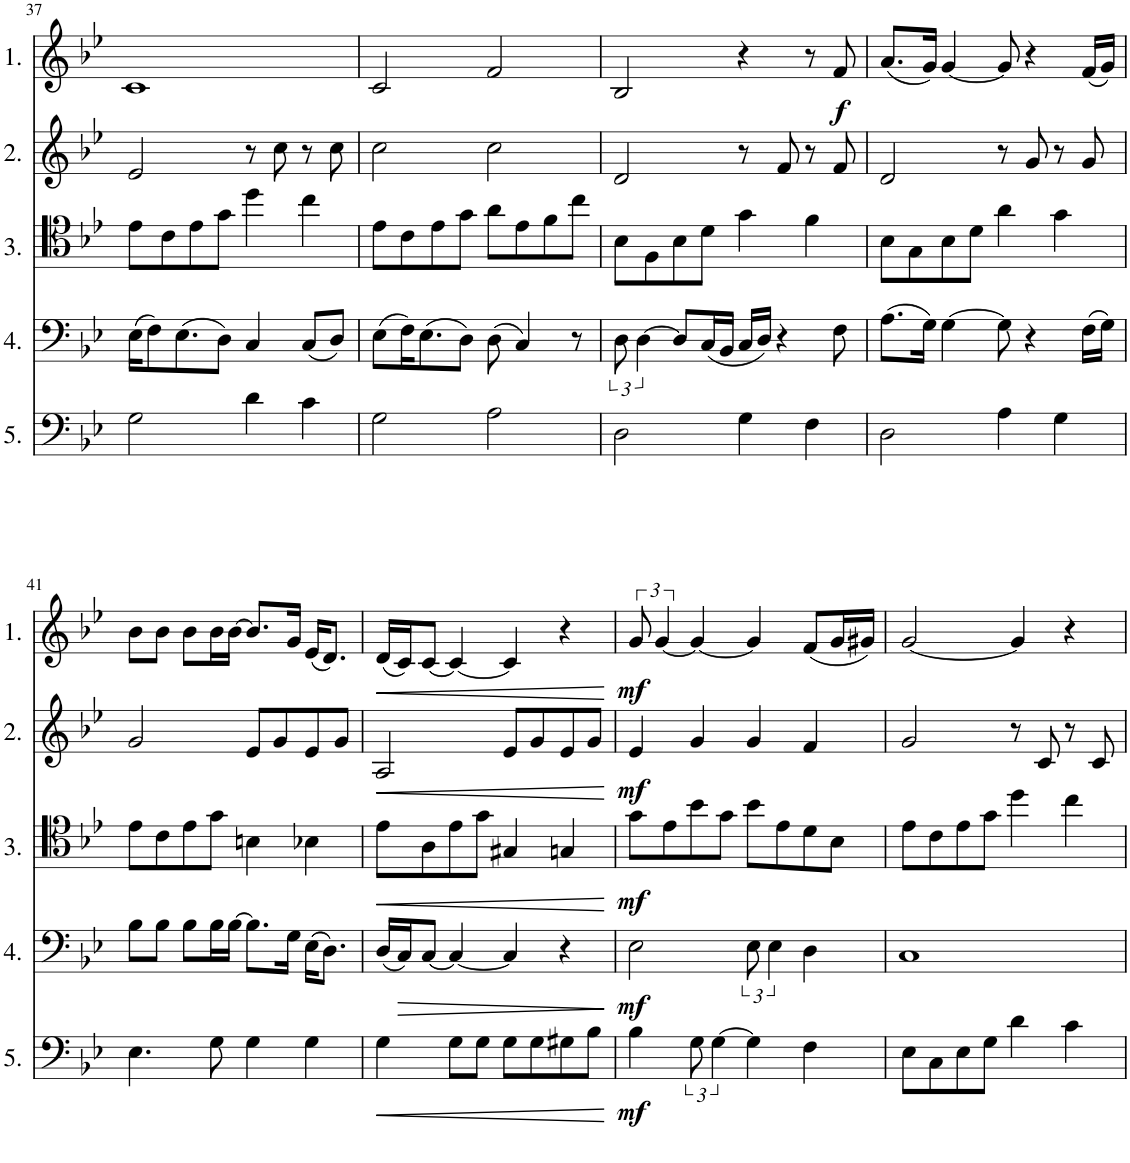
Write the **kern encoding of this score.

**kern	**dynam	**kern	**dynam	**kern	**dynam	**kern	**dynam	**kern	**dynam
*part5	*part5	*part4	*part4	*part3	*part3	*part2	*part2	*part1	*part1
*staff5	*staff5	*staff4	*staff4	*staff3	*staff3	*staff2	*staff2	*staff1	*staff1
*I"Cello 5	*	*I"Cello 4	*	*I"Cello 3	*	*I"Cello 2	*	*I"Cello 1	*
!!LO:PB:g=z
*clefF4	*	*clefF4	*	*clefC4	*	*clefG2	*	*clefG2	*
*k[b-e-]	*	*k[b-e-]	*	*k[b-e-]	*	*k[b-e-]	*	*k[b-e-]	*
*M4/4	*	*M4/4	*	*M4/4	*	*M4/4	*	*M4/4	*
=37	=37	=37	=37	=37	=37	=37	=37	=37	=37
2G\	.	(16E-\KL	.	8e-\L	.	2e-/	.	1c	.
.	.	8F\)	.	.	.	.	.	.	.
.	.	.	.	8c\	.	.	.	.	.
.	.	(8.E-\	.	.	.	.	.	.	.
.	.	.	.	8e-\	.	.	.	.	.
.	.	8D\J)	.	8g\J	.	.	.	.	.
4d\	.	4C/	.	4dd\	.	8r	.	.	.
.	.	.	.	.	.	8cc\	.	.	.
4c\	.	(8C/L	.	4cc\	.	8r	.	.	.
.	.	8D/J)	.	.	.	8cc\	.	.	.
=38	=38	=38	=38	=38	=38	=38	=38	=38	=38
2G\	.	(8E-\L	.	8e-\L	.	2cc\	.	2c/	.
.	.	16F\K)	.	8c\	.	.	.	.	.
.	.	(8.E-\	.	.	.	.	.	.	.
.	.	.	.	8e-\	.	.	.	.	.
.	.	8D\J)	.	8g\J	.	.	.	.	.
2A\	.	(8D\	.	8a\L	.	2cc\	.	2f/	.
.	.	4C/)	.	8e-\	.	.	.	.	.
.	.	.	.	8f\	.	.	.	.	.
.	.	8r	.	8cc\J	.	.	.	.	.
=39	=39	=39	=39	=39	=39	=39	=39	=39	=39
2D\	.	12D\	.	8B-\L	.	2d/	.	2B-/	.
.	.	[6D\	.	.	.	.	.	.	.
.	.	.	.	8F\	.	.	.	.	.
.	.	8D/L]	.	8B-\	.	.	.	.	.
.	.	(16C/L	.	8d\J	.	.	.	.	.
.	.	16BB-/JJ	.	.	.	.	.	.	.
4G\	.	16C/LL	.	4g\	.	8r	.	4r	.
.	.	16D/JJ)	.	.	.	.	.	.	.
.	.	4r	.	.	.	8f/	.	.	.
4F\	.	.	.	4f\	.	8r	.	8r	.
!	!	!	!	!	!	!	!	!	!LO:DY:b
.	.	8F\	.	.	.	8f/	.	8f/	f
=40	=40	=40	=40	=40	=40	=40	=40	=40	=40
2D\	.	(8.A\L	.	8B-\L	.	2d/	.	(8.a/L	.
.	.	.	.	8G\	.	.	.	.	.
.	.	16G\Jk)	.	.	.	.	.	16g/Jk)	.
.	.	[4G\	.	8B-\	.	.	.	[4g/	.
.	.	.	.	8d\J	.	.	.	.	.
4A\	.	8G\]	.	4a\	.	8r	.	8g/]	.
.	.	4r	.	.	.	8g/	.	4r	.
4G\	.	.	.	4g\	.	8r	.	.	.
.	.	(16F\LL	.	.	.	8g/	.	(16f/LL	.
.	.	16G\JJ)	.	.	.	.	.	16g/JJ)	.
!!LO:LB:g=z
=41	=41	=41	=41	=41	=41	=41	=41	=41	=41
4.E-\	.	8B-\L	.	8e-\L	.	2g/	.	8b-\L	.
.	.	8B-\J	.	8c\	.	.	.	8b-\J	.
.	.	8B-\L	.	8e-\	.	.	.	8b-\L	.
8G\	.	16B-\L	.	8g\J	.	.	.	16b-\L	.
.	.	[16B-\JJ	.	.	.	.	.	[16b-\JJ	.
4G\	.	8.B-\L]	.	4Bn\	.	8e-/L	.	8.b-/L]	.
.	.	.	.	.	.	8g/	.	.	.
.	.	16G\Jk	.	.	.	.	.	16g/Jk	.
4G\	.	(16E-\KL	.	4B-X\	.	8e-/	.	(16e-/KL	.
.	.	8.D\J)	.	.	.	.	.	8.d/J)	.
.	.	.	.	.	.	8g/J	.	.	.
=42	=42	=42	=42	=42	=42	=42	=42	=42	=42
!	!LO:HP:b	!	!	!	!LO:HP:b	!	!LO:HP:b	!	!LO:HP:b
4G\	<	(16D/LL	.	8e-\L	<	2A/	<	(16d/LL	<
!	!	!	!LO:HP:b	!	!	!	!	!	!
.	.	16C/J)	>	.	.	.	.	16c/J)	.
.	.	[8C/J	.	8A\	.	.	.	[8c/J	.
8G\L	.	4C/_	.	8e-\	.	.	.	4c/_	.
8G\J	.	.	.	8g\J	.	.	.	.	.
8G\L	.	4C/]	.	4G#X/	.	8e-/L	.	4c/]	.
8G\	.	.	.	.	.	8g/	.	.	.
8G#X\	.	4r	.	4Gn/	.	8e-/	.	4r	.
8B-\J	.	.	.	.	.	8g/J	.	.	.
.	[	.	]	.	[	.	[	.	[
=43	=43	=43	=43	=43	=43	=43	=43	=43	=43
!	!LO:DY:b	!	!LO:DY:b	!	!LO:DY:b	!	!LO:DY:b	!	!LO:DY:b
4B-\	mf	2E-\	mf	8g\L	mf	4e-/	mf	12g/	mf
.	.	.	.	.	.	.	.	[6g/	.
.	.	.	.	8e-\	.	.	.	.	.
12G\	.	.	.	8b-\	.	4g/	.	4g/_	.
[6G\	.	.	.	.	.	.	.	.	.
.	.	.	.	8g\J	.	.	.	.	.
4G\]	.	12E-\	.	8b-\L	.	4g/	.	4g/]	.
.	.	6E-\	.	.	.	.	.	.	.
.	.	.	.	8e-\	.	.	.	.	.
4F\	.	4D\	.	8d\	.	4f/	.	(8f/L	.
.	.	.	.	8B-\J	.	.	.	16g/L	.
.	.	.	.	.	.	.	.	16g#X/JJ)	.
=44	=44	=44	=44	=44	=44	=44	=44	=44	=44
8E-\L	.	1C	.	8e-\L	.	2g/	.	[2g/	.
8C\	.	.	.	8c\	.	.	.	.	.
8E-\	.	.	.	8e-\	.	.	.	.	.
8G\J	.	.	.	8g\J	.	.	.	.	.
4d\	.	.	.	4dd\	.	8r	.	4g/]	.
.	.	.	.	.	.	8c/	.	.	.
4c\	.	.	.	4cc\	.	8r	.	4r	.
.	.	.	.	.	.	8c/	.	.	.
=	=	=	=	=	=	=	=	=	=
*-	*-	*-	*-	*-	*-	*-	*-	*-	*-
